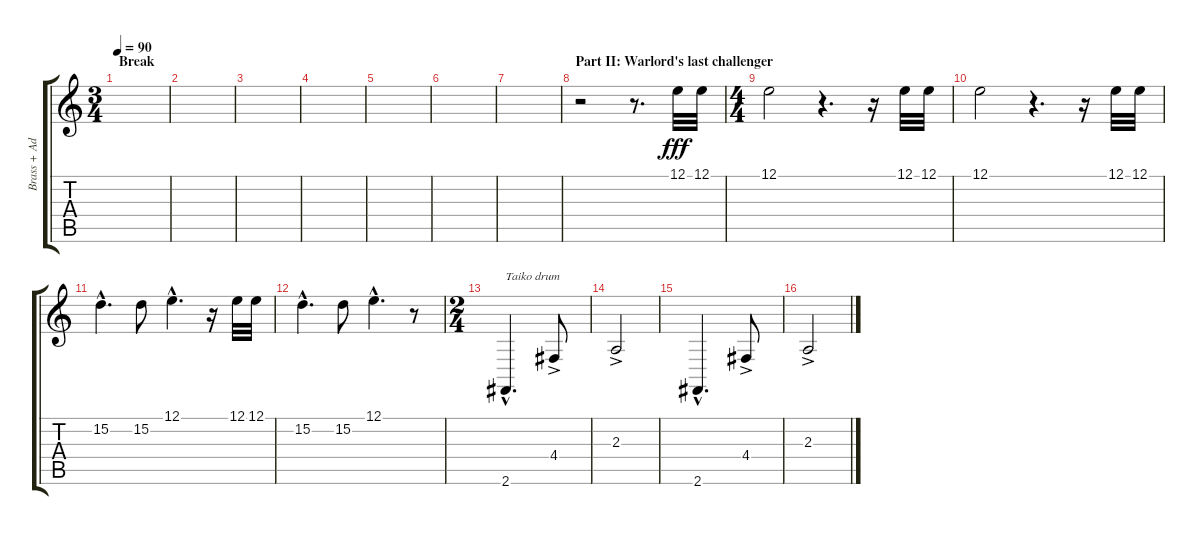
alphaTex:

\track ("Brass + Addition instruments" "Brass + Ad") {instrument brasssection}
\staff {score tabs}
\tuning (E4 B3 G3 D3 A2 E2) {hide}
\ts (3 4)
\section ("" "Break")
\tempo 90
\clef g2
\ks c
|
|
|
|
|
|
|
\section ("" "Part II: Warlord's last challenger")
r.2 r.8{d} 12.1.32{dy fff volume 16 instrument orchestrahit} 12.1.32 |
\ts (4 4)
12.1.2{instrument orchestrahit} r.4{d} r.16 12.1.32 12.1.32 |
12.1.2{instrument orchestrahit} r.4{d} r.16 12.1.32 12.1.32 |
15.2{hac}.4{d instrument orchestrahit} 15.2.8 12.1{hac}.4{d} r.16 12.1.32 12.1.32 |
15.2{hac}.4{d instrument orchestrahit} 15.2.8 12.1{hac}.4{d} r.8 |
\ts (2 4)
2.6{hac}.4{d txt "Taiko drum" volume 16 instrument taikodrum} 4.4{ac}.8 |
2.3{ac}.2 |
2.6{hac}.4{d volume 16 instrument taikodrum} 4.4{ac}.8 |
2.3{ac}.2
